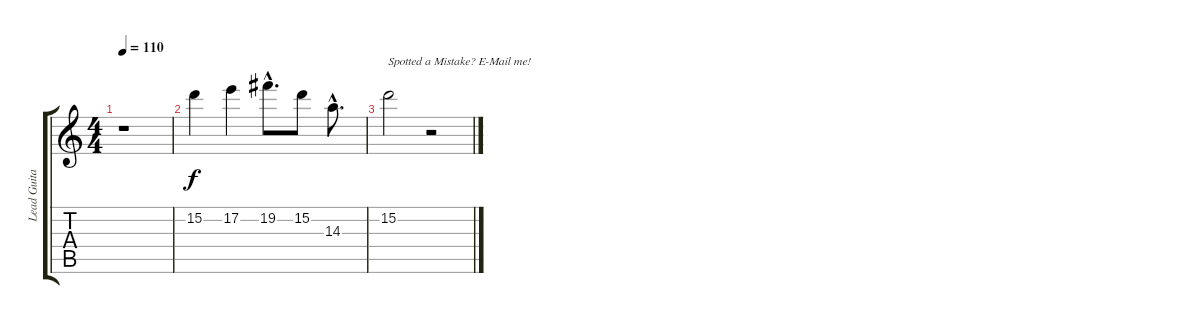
\track ("Lead Guitar 2" "Lead Guita") {instrument distortionguitar}
\staff {score tabs}
\tuning (E4 B3 G3 D3 A2 E2) {hide}
\ts (4 4)
\tempo 110
\clef g2
\ks c
r.1{dy f} |
15.2.4 17.2.4 19.2{hac}.8{d} 15.2.8 14.3{hac}.8{d} |
15.2.2{txt "Spotted a Mistake? E-Mail me!"} r.2
